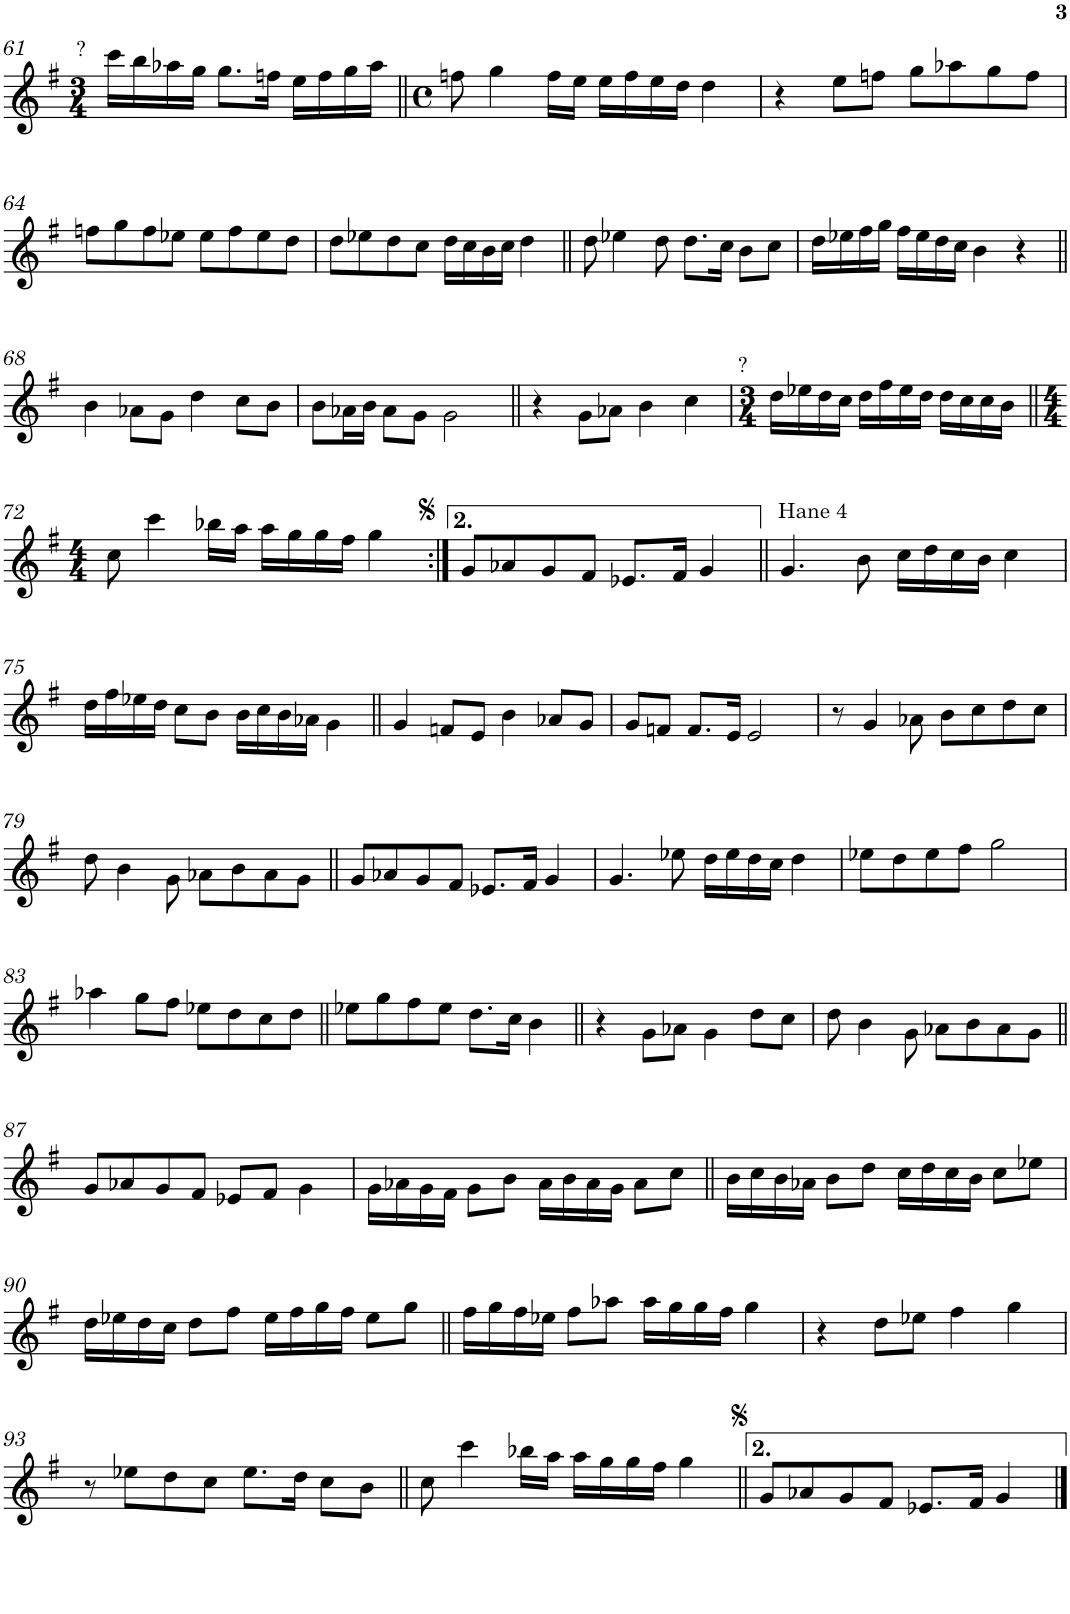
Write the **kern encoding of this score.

**kern
*part1
*staff1
*I"Piano
*I'Pno.
!!LO:PB:g=z
*clefG2
*k[f#]
*M3/4
=61
!LO:TX:a:t=?
16ccc\LL
16bb\
16aa-X\
16gg\JJ
8.gg\L
16ffn\Jk
16ee\LL
16ff\
16gg\
16aa-\JJ
=62||
*M4/4
*met(c)
8ffn\
4gg\
16ff\LL
16ee\JJ
16ee\LL
16ff\
16ee\
16dd\JJ
4dd\
=63
4r
8ee\L
8ffn\J
8gg\L
8aa-X\
8gg\
8ff\J
!!LO:LB:g=z
=64
8ffn\L
8gg\
8ff\
8ee-X\J
8ee-\L
8ff\
8ee-\
8dd\J
=65
8dd\L
8ee-X\
8dd\
8cc\J
16dd\LL
16cc\
16b\
16cc\JJ
4dd\
=66||
8dd\
4ee-X\
8dd\
8.dd\L
16cc\Jk
8b\L
8cc\J
=67
16dd\LL
16ee-X\
16ff#\
16gg\JJ
16ff#\LL
16ee-\
16dd\
16cc\JJ
4b\
4r
!!LO:LB:g=z
=68||
4b\
8a-X\L
8g\J
4dd\
8cc\L
8b\J
=69
8b\L
16a-X\L
16b\JJ
8a-\L
8g\J
2g\
=70||
4r
8g\L
8a-X\J
4b\
4cc\
=71
*M3/4
!LO:TX:a:t=?
16dd\LL
16ee-X\
16dd\
16cc\JJ
16dd\LL
16ff#\
16ee-\
16dd\JJ
16dd\LL
16cc\
16cc\
16b\JJ
!!LO:LB:g=z
=72||
*M4/4
8cc\
4ccc\
16bb-X\LL
16aa\JJ
16aa\LL
16gg\
16gg\
16ff#\JJ
4gg\
=73:|!
8g/L
8a-X/
8g/
8f#/J
8.e-X/L
16f#/Jk
4g/
=74||
!LO:TX:a:t=Hane 4
4.g/
8b\
16cc\LL
16dd\
16cc\
16b\JJ
4cc\
!!LO:LB:g=z
=75
16dd\LL
16ff#\
16ee-X\
16dd\JJ
8cc\L
8b\J
16b\LL
16cc\
16b\
16a-X\JJ
4g\
=76||
4g/
8fn/L
8e/J
4b\
8a-X/L
8g/J
=77
8g/L
8fn/J
8.f/L
16e/Jk
2e/
=78
8r
4g/
8a-X\
8b\L
8cc\
8dd\
8cc\J
!!LO:LB:g=z
=79
8dd\
4b\
8g\
8a-X\L
8b\
8a-\
8g\J
=80||
8g/L
8a-X/
8g/
8f#/J
8.e-X/L
16f#/Jk
4g/
=81
4.g/
8ee-X\
16dd\LL
16ee-\
16dd\
16cc\JJ
4dd\
=82
8ee-X\L
8dd\
8ee-\
8ff#\J
2gg\
!!LO:LB:g=z
=83
4aa-X\
8gg\L
8ff#\J
8ee-X\L
8dd\
8cc\
8dd\J
=84||
8ee-X\L
8gg\
8ff#\
8ee-\J
8.dd\L
16cc\Jk
4b\
=85||
4r
8g\L
8a-X\J
4g\
8dd\L
8cc\J
=86
8dd\
4b\
8g\
8a-X\L
8b\
8a-\
8g\J
!!LO:LB:g=z
=87||
8g/L
8a-X/
8g/
8f#/J
8e-X/L
8f#/J
4g\
=88
16g\LL
16a-X\
16g\
16f#\JJ
8g\L
8b\J
16a-\LL
16b\
16a-\
16g\JJ
8a-\L
8cc\J
=89||
16b\LL
16cc\
16b\
16a-X\JJ
8b\L
8dd\J
16cc\LL
16dd\
16cc\
16b\JJ
8cc\L
8ee-X\J
!!LO:LB:g=z
=90
16dd\LL
16ee-X\
16dd\
16cc\JJ
8dd\L
8ff#\J
16ee-\LL
16ff#\
16gg\
16ff#\JJ
8ee-\L
8gg\J
=91||
16ff#\LL
16gg\
16ff#\
16ee-X\JJ
8ff#\L
8aa-X\J
16aa-\LL
16gg\
16gg\
16ff#\JJ
4gg\
=92
4r
8dd\L
8ee-X\J
4ff#\
4gg\
!!LO:LB:g=z
=93
8r
8ee-X\L
8dd\
8cc\J
8.ee-\L
16dd\Jk
8cc\L
8b\J
=94||
8cc\
4ccc\
16bb-X\LL
16aa\JJ
16aa\LL
16gg\
16gg\
16ff#\JJ
4gg\
=95||
8g/L
8a-X/
8g/
8f#/J
8.e-X/L
16f#/Jk
4g/
==
*-
